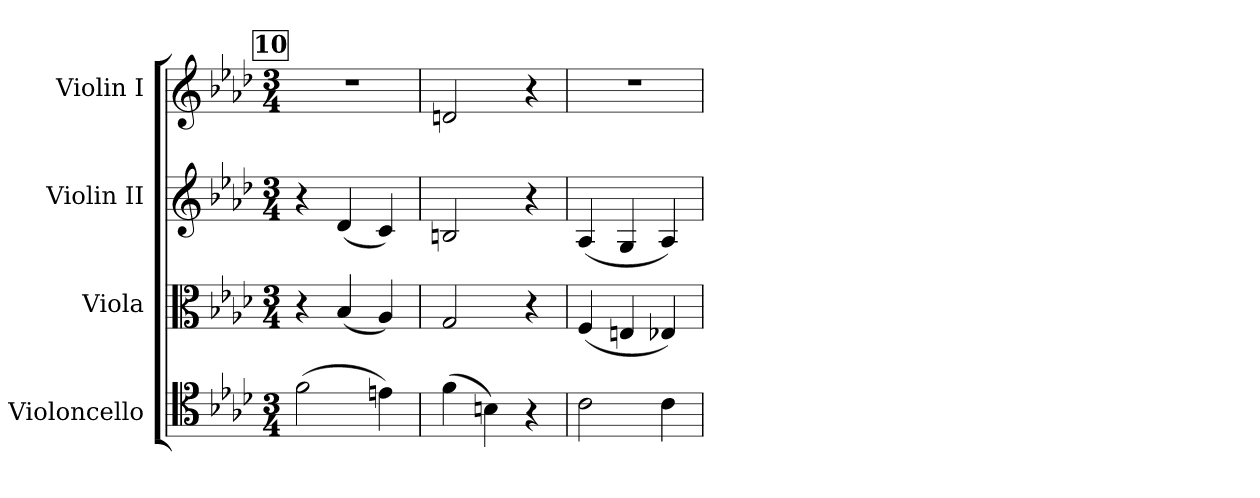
**kern	**kern	**kern	**kern
*part4	*part3	*part2	*part1
*staff4	*staff3	*staff2	*staff1
*I"Violoncello	*I"Viola	*I"Violin II	*I"Violin I
*I'Vc	*I'Vla	*I'Vln	*I'Vln
!!LO:LB:g=z
*clefC4	*clefC3	*clefG2	*clefG2
*k[b-e-a-d-]	*k[b-e-a-d-]	*k[b-e-a-d-]	*k[b-e-a-d-]
*M3/4	*M3/4	*M3/4	*M3/4
!!LO:REH:place=s1:a:B:fs=14:t=10
=10	=10	=10	=10
(2f\	4r	4r	2.r
.	(4B-/	(4d-/	.
4en\)	4A-/)	4c/)	.
=11	=11	=11	=11
(4f\	2G/	2Bn/	2dn/
4Bn\)	.	.	.
4r	4r	4r	4r
=12	=12	=12	=12
2c\	(4F/	(4A-/	2.r
.	4En/	4G/	.
4c\	4E-X/)	4A-/)	.
=	=	=	=
*-	*-	*-	*-
